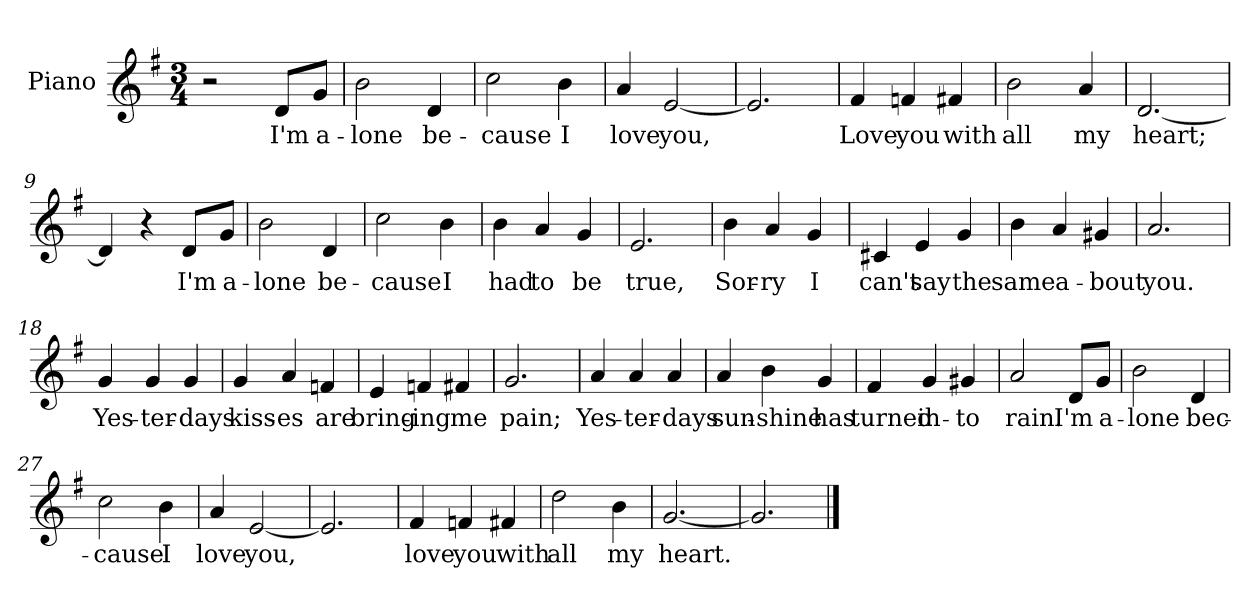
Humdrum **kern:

**kern	**text
*part1	*part1
*staff1	*staff1
*I"Piano	*
*I'Pno.	*
*clefG2	*
*k[f#]	*
*G:	*
*M3/4	*
=1	=1
2r	.
8d/L	I'm
8g/J	a-
=2	=2
2b\	-lone
4d/	be-
=3	=3
2cc\	-cause
4b\	I
=4	=4
4a/	love
[2e/	you,
=5	=5
2.e/]	.
=6	=6
4f#/	Love
4fn/	you
4f#X/	with
!!LO:LB:g=z
=7	=7
2b\	all
4a/	my
=8	=8
[2.d/	heart;
=9	=9
4d/]	.
4r	.
8d/L	I'm
8g/J	a-
=10	=10
2b\	-lone
4d/	be-
=11	=11
2cc\	-cause
4b\	I
=12	=12
4b\	had
4a/	to
4g/	be
=13	=13
2.e/	true,
!!LO:LB:g=z
=14	=14
4b\	Sor-
4a/	-ry
4g/	I
=15	=15
4c#X/	can't
4e/	say
4g/	the
=16	=16
4b\	same
4a/	a-
4g#X/	-bout
=17	=17
2.a/	you.
=18	=18
4g/	Yes-
4g/	-ter-
4g/	-days
!!LO:LB:g=z
=19	=19
4g/	kiss-
4a/	-es
4fn/	are
=20	=20
4e/	bring-
4fn/	-ing
4f#X/	me
=21	=21
2.g/	pain;
=22	=22
4a/	Yes-
4a/	-ter-
4a/	-days
=23	=23
4a/	sun-
4b\	-shine
4g/	has
!!LO:LB:g=z
=24	=24
4f#/	turned
4g/	in-
4g#X/	-to
=25	=25
2a/	rain.
8d/L	I'm
8g/J	a-
=26	=26
2b\	-lone
4d/	bec-
=27	=27
2cc\	-cause
4b\	I
=28	=28
4a/	love
[2e/	you,
!!LO:LB:g=z
=29	=29
2.e/]	.
=30	=30
4f#/	love
4fn/	you
4f#X/	with
=31	=31
2dd\	all
4b\	my
=32	=32
[2.g/	heart.
=33	=33
2.g/]	.
==	==
*-	*-
